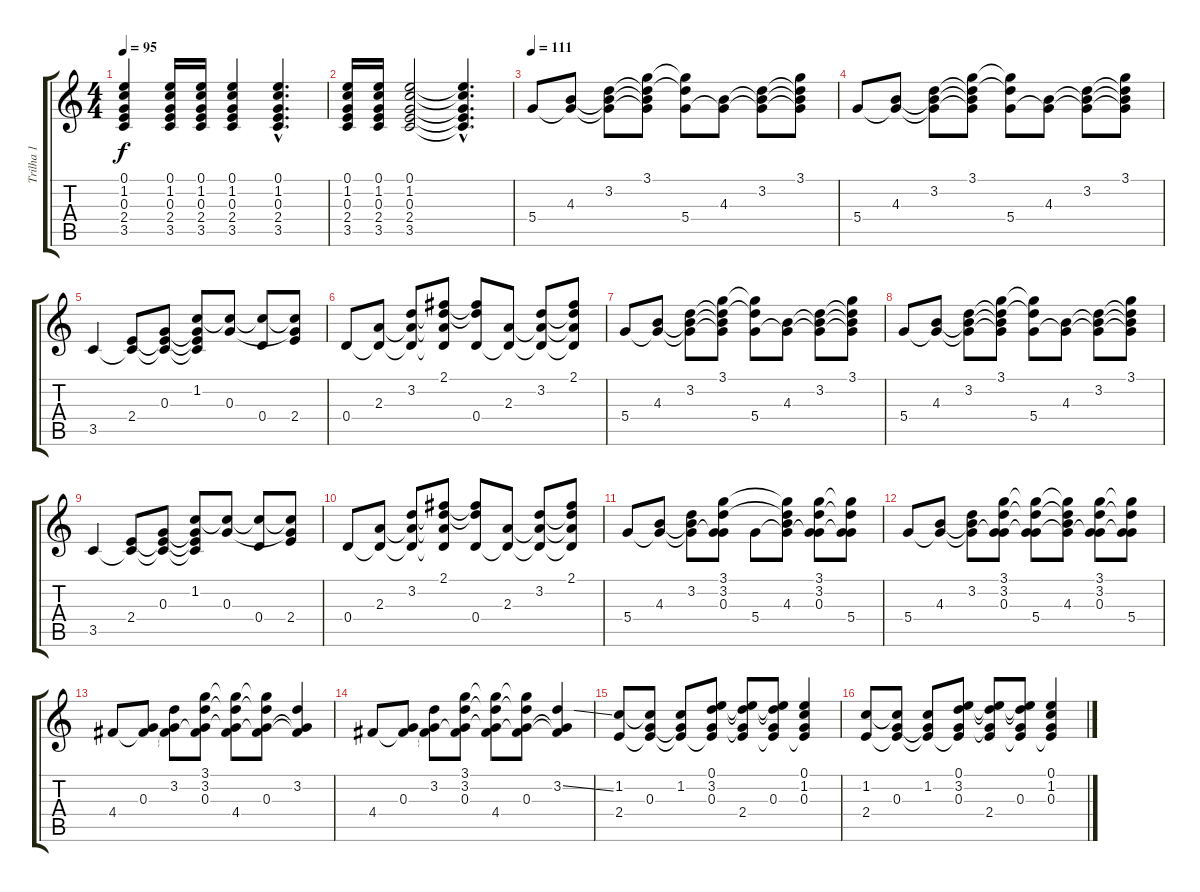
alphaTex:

\track ("Trilha 1" "Trilha 1") {instrument acousticguitarsteel}
\staff {score tabs}
\tuning (E4 B3 G3 D3 A2 E2) {hide}
\ts (4 4)
\tempo 95
\clef g2
\ks c
(0.1{t} 1.2{t} 0.3{t} 2.4{t} 3.5{t}).4{dy f} (0.1 1.2 0.3 2.4 3.5).16 (0.1 1.2 0.3 2.4 3.5).16 (0.1 1.2 0.3 2.4 3.5).4 (0.1{hac} 1.2{hac} 0.3{hac} 2.4{hac} 3.5{hac}).4{d} |
(0.1 1.2 0.3 2.4 3.5).16 (0.1 1.2 0.3 2.4 3.5).16 (0.1 1.2 0.3 2.4 3.5).2 (0.1{hac t} 1.2{hac t} 0.3{hac t} 2.4{hac t} 3.5{hac t}).4{d} |
\tempo 111
5.4.8 (4.3 5.4{t}).8 (3.2 4.3{t} 5.4{t}).8 (3.1 3.2{t} 4.3{t} 5.4{t}).8 (3.1{t} 3.2{t} 5.4).8 (4.3 5.4{t}).8 (3.2 4.3{t} 5.4{t}).8 (3.1 3.2{t} 4.3{t} 5.4{t}).8 |
5.4.8 (4.3 5.4{t}).8 (3.2 4.3{t} 5.4{t}).8 (3.1 3.2{t} 4.3{t} 5.4{t}).8 (3.1{t} 3.2{t} 5.4).8 (4.3 5.4{t}).8 (3.2 4.3{t} 5.4{t}).8 (3.1 3.2{t} 4.3{t} 5.4{t}).8 |
3.5.4 (2.4 3.5{t}).8 (0.3 2.4{t} 3.5{t}).8 (1.2 0.3{t} 2.4{t} 3.5{t}).8 (1.2{t} 0.3).8 (1.2{t} 0.4).8 (1.2{t} 0.3{t} 2.4).8 |
0.4.8 (2.3 0.4{t}).8 (3.2 2.3{t} 0.4{t}).8 (2.1 3.2{t} 2.3{t} 0.4{t}).8 (2.1{t} 3.2{t} 0.4).8 (2.3 0.4{t}).8 (3.2 2.3{t} 0.4{t}).8 (2.1 3.2{t} 2.3{t} 0.4{t}).8 |
5.4.8 (4.3 5.4{t}).8 (3.2 4.3{t} 5.4{t}).8 (3.1 3.2{t} 4.3{t} 5.4{t}).8 (3.1{t} 3.2{t} 5.4).8 (4.3 5.4{t}).8 (3.2 4.3{t} 5.4{t}).8 (3.1 3.2{t} 4.3{t} 5.4{t}).8 |
5.4.8 (4.3 5.4{t}).8 (3.2 4.3{t} 5.4{t}).8 (3.1 3.2{t} 4.3{t} 5.4{t}).8 (3.1{t} 3.2{t} 5.4).8 (4.3 5.4{t}).8 (3.2 4.3{t} 5.4{t}).8 (3.1 3.2{t} 4.3{t} 5.4{t}).8 |
3.5.4 (2.4 3.5{t}).8 (0.3 2.4{t} 3.5{t}).8 (1.2 0.3{t} 2.4{t} 3.5{t}).8 (1.2{t} 0.3).8 (1.2{t} 0.4).8 (1.2{t} 0.3{t} 2.4).8 |
0.4.8 (2.3 0.4{t}).8 (3.2 2.3{t} 0.4{t}).8 (2.1 3.2{t} 2.3{t} 0.4{t}).8 (2.1{t} 3.2{t} 0.4).8 (2.3 0.4{t}).8 (3.2 2.3{t} 0.4{t}).8 (2.1 3.2{t} 2.3{t} 0.4{t}).8 |
5.4.8{txt "      "} (4.3 5.4{t}).8 (3.2 4.3{t} 5.4{t}).8 (3.1 3.2 0.3 5.4{t}).8 5.4.8 (3.1{t} 3.2{t} 4.3 5.4{t}).8 (3.1 3.2 0.3 5.4{t}).8 (3.1{t} 3.2{t} 0.3{t} 5.4).8 |
5.4.8 (4.3 5.4{t}).8 (3.2 4.3{t} 5.4{t}).8 (3.1 3.2 0.3 5.4{t}).8 (3.1{t} 3.2{t} 0.3{t} 5.4).8 (3.1{t} 3.2{t} 4.3 5.4{t}).8 (3.1 3.2 0.3 5.4{t}).8 (3.1{t} 3.2{t} 0.3{t} 5.4).8 |
4.4.8 (0.3 4.4{t}).8 (3.2 0.3{t} 4.4{t}).8 (3.1 3.2 0.3 4.4{t}).8 (3.1{t} 3.2{t} 0.3{t} 4.4).8 (3.1{t} 3.2{t} 0.3 4.4{t}).8 (3.2 0.3{t} 4.4{t}).4 |
4.4.8 (0.3 4.4{t}).8 (3.2 0.3{t} 4.4{t}).8 (3.1 3.2 0.3 4.4{t}).8 (3.1{t} 3.2{t} 0.3{t} 4.4).8 (3.1{t} 3.2{t} 0.3 4.4{t}).8 (3.2{ss} 0.3{t} 4.4{t}).4 |
(1.2 2.4).8 (1.2{t} 0.3 2.4{t}).8 (1.2 0.3{t} 2.4{t}).8 (0.1 3.2 0.3 2.4{t}).8 (0.1{t} 3.2{t} 0.3{t} 2.4).8 (0.1{t} 3.2{t} 0.3 2.4{t}).8 (0.1 1.2 0.3 2.4{t}).4 |
(1.2 2.4).8 (1.2{t} 0.3 2.4{t}).8 (1.2 0.3{t} 2.4{t}).8 (0.1 3.2 0.3 2.4{t}).8 (0.1{t} 3.2{t} 0.3{t} 2.4).8 (0.1{t} 3.2{t} 0.3 2.4{t}).8 (0.1 1.2 0.3 2.4{t}).4
